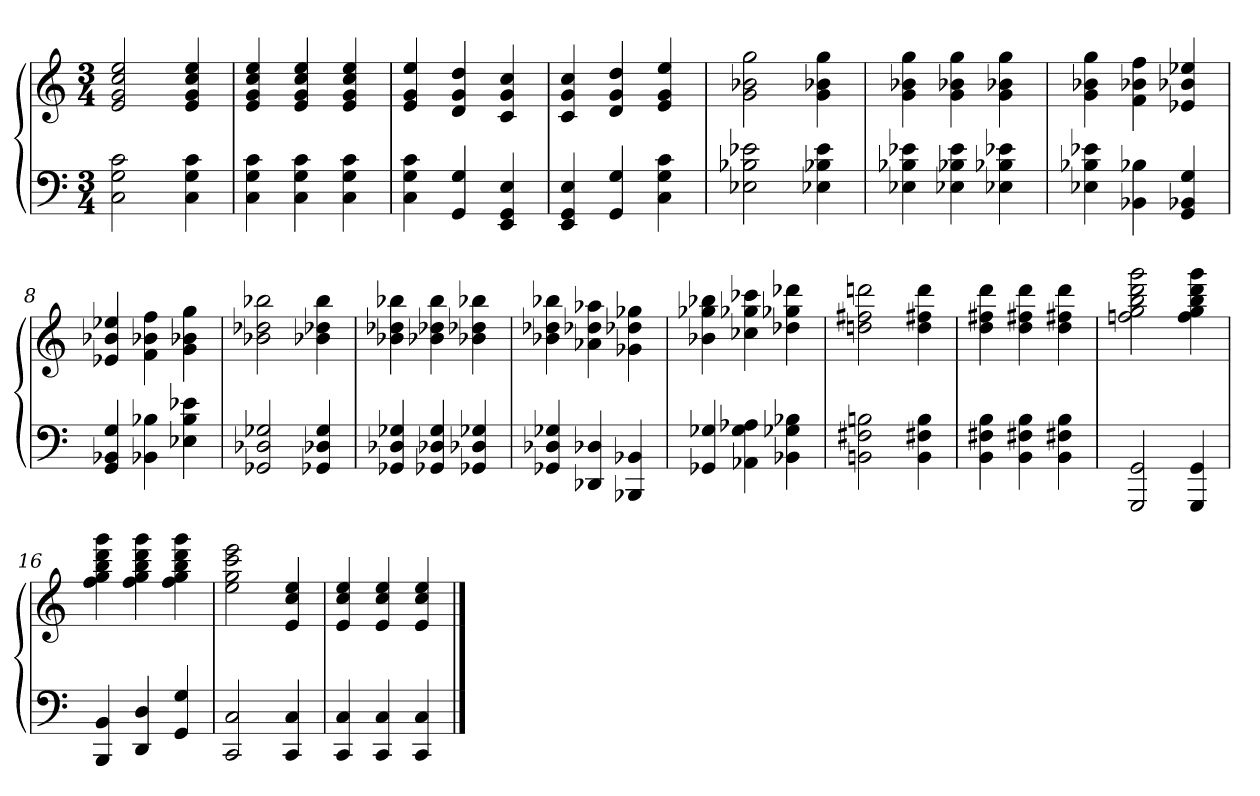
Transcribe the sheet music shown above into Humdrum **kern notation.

**kern	**kern
*part1	*part1
*staff2	*staff1
*clefF4	*clefG2
*k[]	*k[]
*C:	*C:
*M3/4	*M3/4
=1	=1
2C 2G 2c	2e 2g 2cc 2ee
4C 4G 4c	4e 4g 4cc 4ee
=2	=2
4C 4G 4c	4e 4g 4cc 4ee
4C 4G 4c	4e 4g 4cc 4ee
4C 4G 4c	4e 4g 4cc 4ee
=3	=3
4C 4G 4c	4e 4g 4ee
4GG 4G	4d 4g 4dd
4EE 4GG 4E	4c 4g 4cc
=4	=4
4EE 4GG 4E	4c 4g 4cc
4GG 4G	4d 4g 4dd
4C 4G 4c	4e 4g 4ee
=5	=5
2E-X 2B-X 2e-X	2g 2b-X 2gg
4E-X 4B-X 4e-	4g 4b-X 4gg
=6	=6
4E-X 4B-X 4e-X	4g 4b-X 4gg
4E-X 4B-X 4e-	4g 4b-X 4gg
4E-X 4B-X 4e-X	4g 4b-X 4gg
=7	=7
4E-X 4B-X 4e-X	4g 4b-X 4gg
4BB-X 4B-X	4f 4b-X 4ff
4GG 4BB-X 4G	4e-X 4b-X 4ee-X
=8	=8
4GG 4BB-X 4G	4e-X 4b-X 4ee-X
4BB-X 4B-X	4f 4b-X 4ff
4E-X 4B- 4e-X	4g 4b-X 4gg
=9	=9
2GG-X 2D-X 2G-X	2b-X 2dd-X 2bb-X
4GG-X 4D-X 4G-	4b-X 4dd-X 4bb-
=10	=10
4GG-X 4D-X 4G-X	4b-X 4dd-X 4bb-X
4GG-X 4D-X 4G-	4b-X 4dd-X 4bb-
4GG-X 4D-X 4G-X	4b-X 4dd-X 4bb-X
=11	=11
4GG-X 4D-X 4G-X	4b-X 4dd-X 4bb-X
4DD-X 4D-X	4a-X 4dd-X 4aa-X
4BBB-X 4BB-X	4g-X 4dd-X 4gg-X
=12	=12
4GG-X 4G-X	4b-X 4gg-X 4bb-X
4AA-X 4G- 4A-X	4cc-X 4gg-X 4ccc-X
4BB-X 4G-X 4B-X	4dd-X 4gg-X 4ddd-X
=13	=13
2BBn 2F#X 2Bn	2ddn 2ff#X 2dddn
4BB 4F#X 4B	4dd 4ff#X 4ddd
=14	=14
4BB 4F#X 4B	4dd 4ff#X 4ddd
4BB 4F#X 4B	4dd 4ff#X 4ddd
4BB 4F#X 4B	4dd 4ff#X 4ddd
=15	=15
2GGG 2GG	2ffn 2gg 2bb 2ddd 2ggg
4GGG 4GG	4ff 4gg 4bb 4ddd 4ggg
=16	=16
4BBB 4BB	4ff 4gg 4bb 4ddd 4ggg
4DD 4D	4ff 4gg 4bb 4ddd 4ggg
4GG 4G	4ff 4gg 4bb 4ddd 4ggg
=17	=17
2CC 2C	2ee 2gg 2ccc 2eee
4CC 4C	4e 4cc 4ee
=18	=18
4CC 4C	4e 4cc 4ee
4CC 4C	4e 4cc 4ee
4CC 4C	4e 4cc 4ee
==	==
*-	*-
